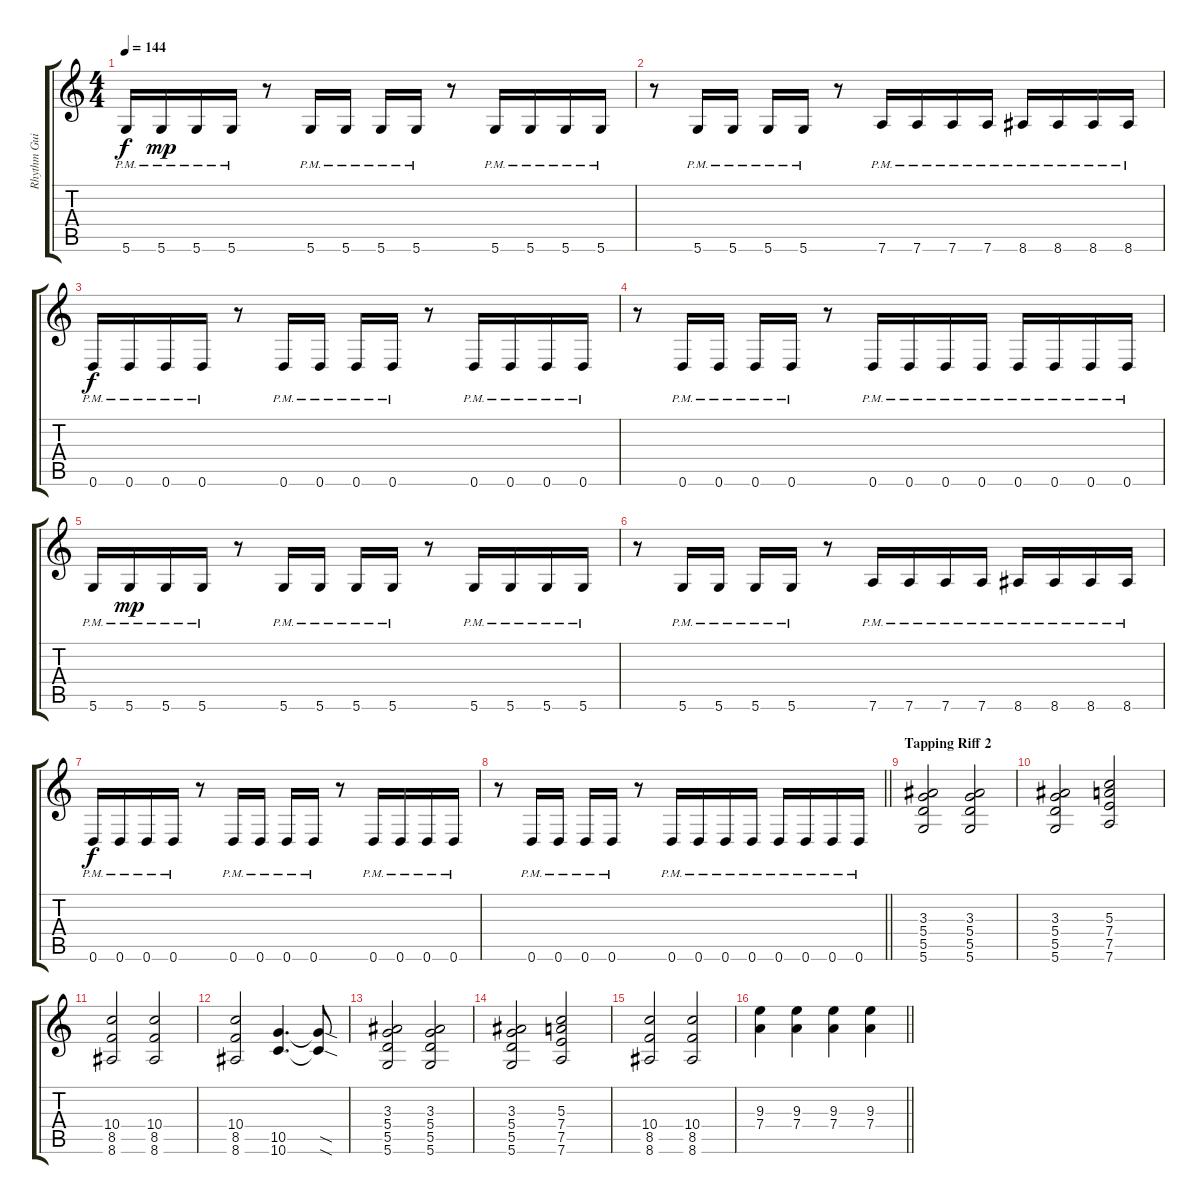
\track ("Rhythm Guitar R" "Rhythm Gui") {instrument distortionguitar}
\staff {score tabs}
\tuning (E4 B3 G3 D3 A2 D2) {hide}
\ts (4 4)
\tempo 144
\clef g2
\ks c
5.6{pm}.16{dy f} 5.6{pm}.16{dy mp} 5.6{pm}.16 5.6{pm}.16 r.8 5.6{pm}.16 5.6{pm}.16 5.6{pm}.16 5.6{pm}.16 r.8 5.6{pm}.16 5.6{pm}.16 5.6{pm}.16 5.6{pm}.16 |
r.8 5.6{pm}.16 5.6{pm}.16 5.6{pm}.16 5.6{pm}.16 r.8 7.6{pm}.16 7.6{pm}.16 7.6{pm}.16 7.6{pm}.16 8.6{pm}.16 8.6{pm}.16 8.6{pm}.16 8.6{pm}.16 |
0.6{pm}.16{dy f} 0.6{pm}.16 0.6{pm}.16 0.6{pm}.16 r.8 0.6{pm}.16 0.6{pm}.16 0.6{pm}.16 0.6{pm}.16 r.8 0.6{pm}.16 0.6{pm}.16 0.6{pm}.16 0.6{pm}.16 |
r.8 0.6{pm}.16 0.6{pm}.16 0.6{pm}.16 0.6{pm}.16 r.8 0.6{pm}.16 0.6{pm}.16 0.6{pm}.16 0.6{pm}.16 0.6{pm}.16 0.6{pm}.16 0.6{pm}.16 0.6{pm}.16 |
5.6{pm}.16 5.6{pm}.16{dy mp} 5.6{pm}.16 5.6{pm}.16 r.8 5.6{pm}.16 5.6{pm}.16 5.6{pm}.16 5.6{pm}.16 r.8 5.6{pm}.16 5.6{pm}.16 5.6{pm}.16 5.6{pm}.16 |
r.8 5.6{pm}.16 5.6{pm}.16 5.6{pm}.16 5.6{pm}.16 r.8 7.6{pm}.16 7.6{pm}.16 7.6{pm}.16 7.6{pm}.16 8.6{pm}.16 8.6{pm}.16 8.6{pm}.16 8.6{pm}.16 |
0.6{pm}.16{dy f} 0.6{pm}.16 0.6{pm}.16 0.6{pm}.16 r.8 0.6{pm}.16 0.6{pm}.16 0.6{pm}.16 0.6{pm}.16 r.8 0.6{pm}.16 0.6{pm}.16 0.6{pm}.16 0.6{pm}.16 |
\barLineRight lightlight
r.8 0.6{pm}.16 0.6{pm}.16 0.6{pm}.16 0.6{pm}.16 r.8 0.6{pm}.16 0.6{pm}.16 0.6{pm}.16 0.6{pm}.16 0.6{pm}.16 0.6{pm}.16 0.6{pm}.16 0.6{pm}.16 |
\section ("" "Tapping Riff 2")
(3.3 5.4 5.5 5.6).2 (3.3 5.4 5.5 5.6).2 |
(3.3 5.4 5.5 5.6).2 (5.3 7.4 7.5 7.6).2 |
(10.4 8.5 8.6).2 (10.4 8.5 8.6).2 |
(10.4 8.5 8.6).2 (10.5 10.6).4{d} (10.5{sod t} 10.6{sod t}).8 |
(3.3 5.4 5.5 5.6).2 (3.3 5.4 5.5 5.6).2 |
(3.3 5.4 5.5 5.6).2 (5.3 7.4 7.5 7.6).2 |
(10.4 8.5 8.6).2 (10.4 8.5 8.6).2 |
\barLineRight lightlight
(9.3 7.4).4 (9.3 7.4).4 (9.3 7.4).4 (9.3 7.4).4
